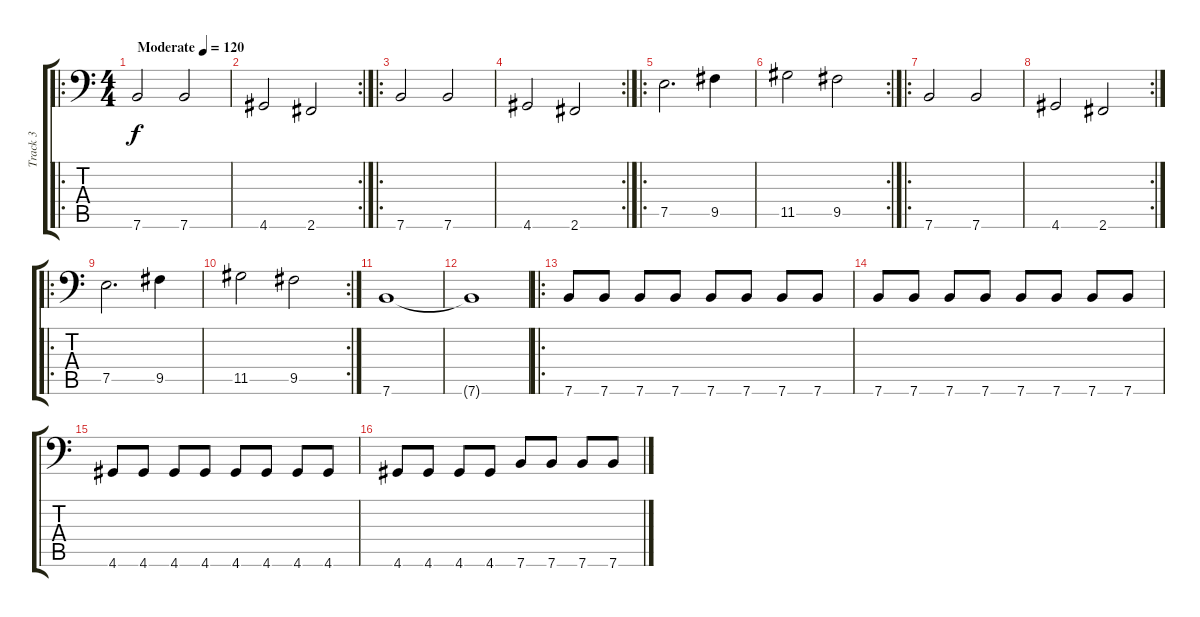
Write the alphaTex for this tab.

\track ("Track 3" "Track 3") {instrument electricbasspick}
\staff {score tabs}
\tuning (E3 B2 G2 D2 A1 E1) {hide}
\ro
\ts (4 4)
\tempo (120 "Moderate")
\clef f4
\ks c
7.6.2{dy f instrument electricbasspick} 7.6.2 |
\rc 2
4.6.2 2.6.2 |
\ro
7.6.2 7.6.2 |
\rc 2
4.6.2 2.6.2 |
\ro
7.5.2{d} 9.5.4 |
\rc 2
11.5.2 9.5.2 |
\ro
7.6.2 7.6.2 |
\rc 2
4.6.2 2.6.2 |
\ro
7.5.2{d} 9.5.4 |
\rc 2
11.5.2 9.5.2 |
7.6.1 |
7.6{t}.1 |
\ro
7.6.8 7.6.8 7.6.8 7.6.8 7.6.8 7.6.8 7.6.8 7.6.8 |
7.6.8 7.6.8 7.6.8 7.6.8 7.6.8 7.6.8 7.6.8 7.6.8 |
4.6.8 4.6.8 4.6.8 4.6.8 4.6.8 4.6.8 4.6.8 4.6.8 |
4.6.8 4.6.8 4.6.8 4.6.8 7.6.8 7.6.8 7.6.8 7.6.8
